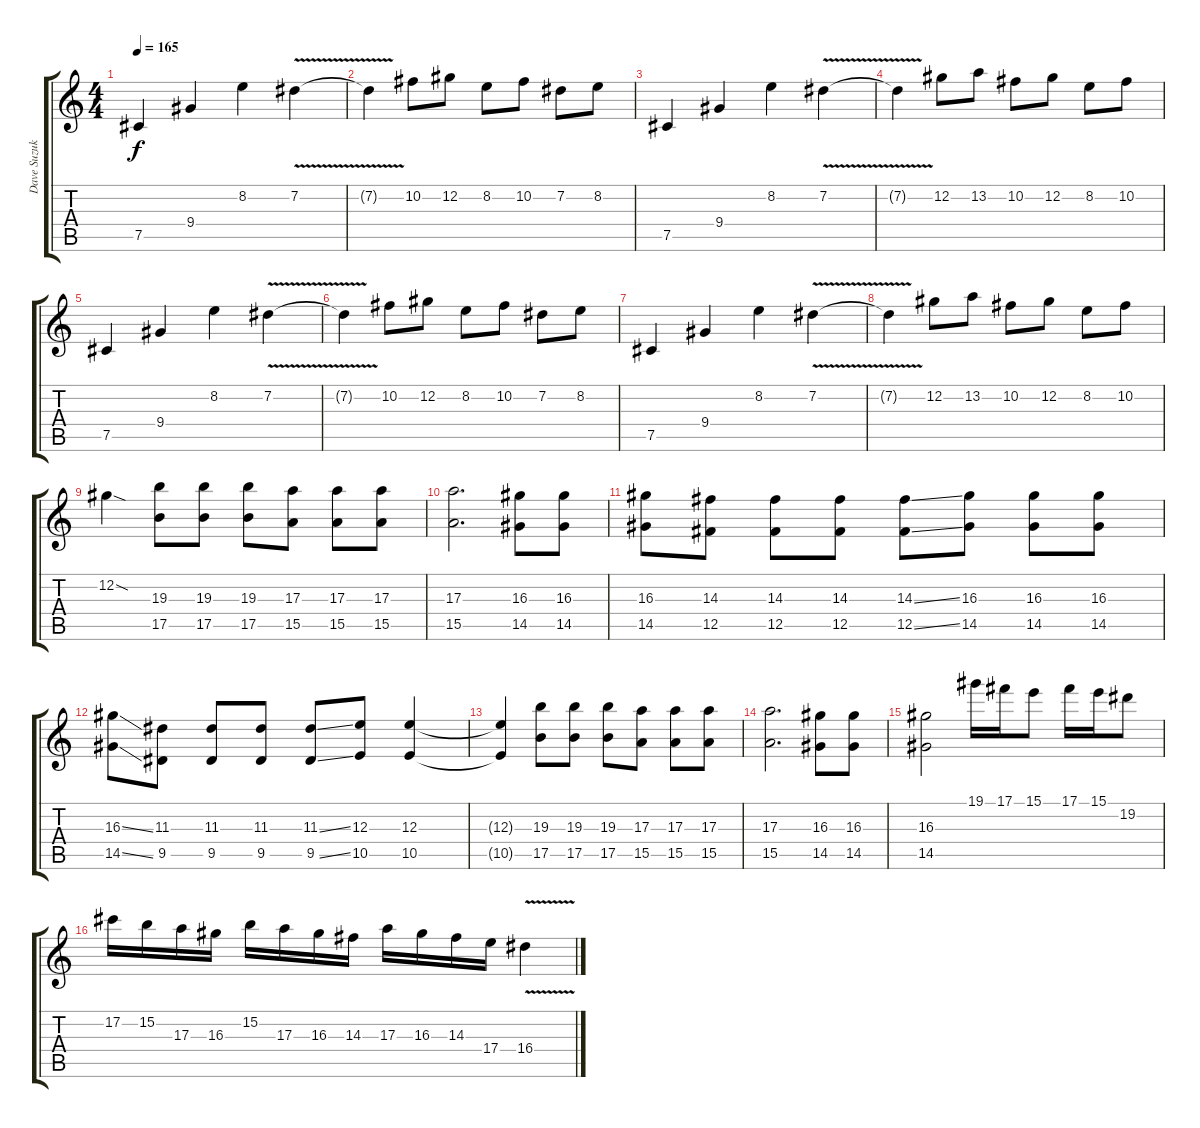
\track ("Dave Suzuki - Lead (Melodic Part)" "Dave Suzuk") {instrument distortionguitar}
\staff {score tabs}
\tuning (Db4 Ab3 E3 B2 Gb2 Db2) {hide}
\ts (4 4)
\tempo 165
\clef g2
\ks c
7.5.4{dy f} 9.4.4 8.2.4 7.2{v}.4 |
7.2{t}.4 10.2.8 12.2.8 8.2.8 10.2.8 7.2.8 8.2.8 |
7.5.4 9.4.4 8.2.4 7.2{v}.4 |
7.2{t}.4 12.2.8 13.2.8 10.2.8 12.2.8 8.2.8 10.2.8 |
7.5.4 9.4.4 8.2.4 7.2{v}.4 |
7.2{t}.4 10.2.8 12.2.8 8.2.8 10.2.8 7.2.8 8.2.8 |
7.5.4 9.4.4 8.2.4 7.2{v}.4 |
7.2{t}.4 12.2.8 13.2.8 10.2.8 12.2.8 8.2.8 10.2.8 |
12.2{sod}.4 (19.3 17.5).8 (19.3 17.5).8 (19.3 17.5).8 (17.3 15.5).8 (17.3 15.5).8 (17.3 15.5).8 |
(17.3 15.5).2{d} (16.3 14.5).8 (16.3 14.5).8 |
(16.3 14.5).8 (14.3 12.5).8 (14.3 12.5).8 (14.3 12.5).8 (14.3{ss} 12.5{ss}).8 (16.3 14.5).8 (16.3 14.5).8 (16.3 14.5).8 |
(16.3{ss} 14.5{ss}).8 (11.3 9.5).8 (11.3 9.5).8 (11.3 9.5).8 (11.3{ss} 9.5{ss}).8 (12.3 10.5).8 (12.3 10.5).4 |
(12.3{t} 10.5{t}).4 (19.3 17.5).8 (19.3 17.5).8 (19.3 17.5).8 (17.3 15.5).8 (17.3 15.5).8 (17.3 15.5).8 |
(17.3 15.5).2{d} (16.3 14.5).8 (16.3 14.5).8 |
(16.3 14.5).2 19.1.16 17.1.16 15.1.8 17.1.16 15.1.16 19.2.8 |
17.2.16 15.2.16 17.3.16 16.3.16 15.2.16 17.3.16 16.3.16 14.3.16 17.3.16 16.3.16 14.3.16 17.4.16 16.4{v}.4
